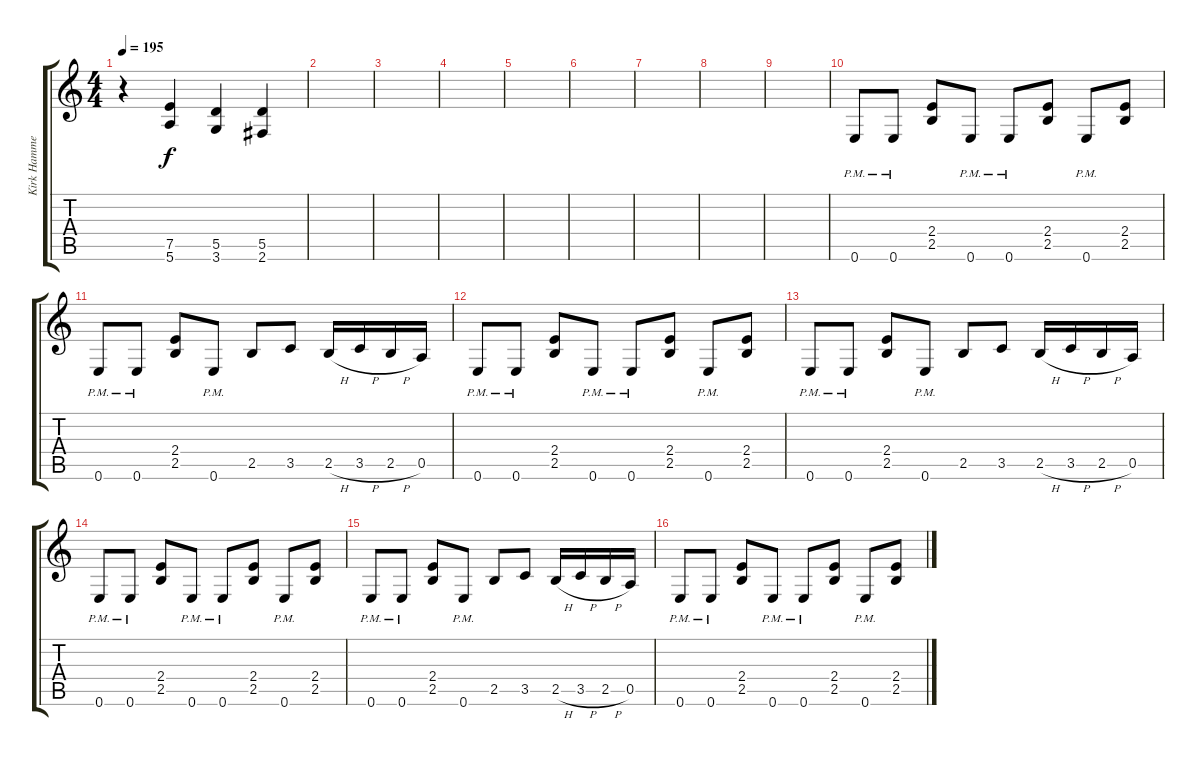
\track ("Kirk Hammett Rhythm" "Kirk Hamme") {instrument distortionguitar}
\staff {score tabs}
\tuning (E4 B3 G3 D3 A2 E2) {hide}
\ts (4 4)
\tempo 195
\clef g2
\ks c
r.4{dy f} (7.5 5.6).4 (5.5 3.6).4 (5.5 2.6).4 |
|
|
|
|
|
|
|
|
0.6{pm}.8 0.6{pm}.8 (2.4 2.5).8 0.6{pm}.8 0.6{pm}.8 (2.4 2.5).8 0.6{pm}.8 (2.4 2.5).8 |
0.6{pm}.8 0.6{pm}.8 (2.4 2.5).8 0.6{pm}.8 2.5.8 3.5.8 2.5{h}.16 3.5{h}.16 2.5{h}.16 0.5.16 |
0.6{pm}.8 0.6{pm}.8 (2.4 2.5).8 0.6{pm}.8 0.6{pm}.8 (2.4 2.5).8 0.6{pm}.8 (2.4 2.5).8 |
0.6{pm}.8 0.6{pm}.8 (2.4 2.5).8 0.6{pm}.8 2.5.8 3.5.8 2.5{h}.16 3.5{h}.16 2.5{h}.16 0.5.16 |
0.6{pm}.8 0.6{pm}.8 (2.4 2.5).8 0.6{pm}.8 0.6{pm}.8 (2.4 2.5).8 0.6{pm}.8 (2.4 2.5).8 |
0.6{pm}.8 0.6{pm}.8 (2.4 2.5).8 0.6{pm}.8 2.5.8 3.5.8 2.5{h}.16 3.5{h}.16 2.5{h}.16 0.5.16 |
0.6{pm}.8 0.6{pm}.8 (2.4 2.5).8 0.6{pm}.8 0.6{pm}.8 (2.4 2.5).8 0.6{pm}.8 (2.4 2.5).8
